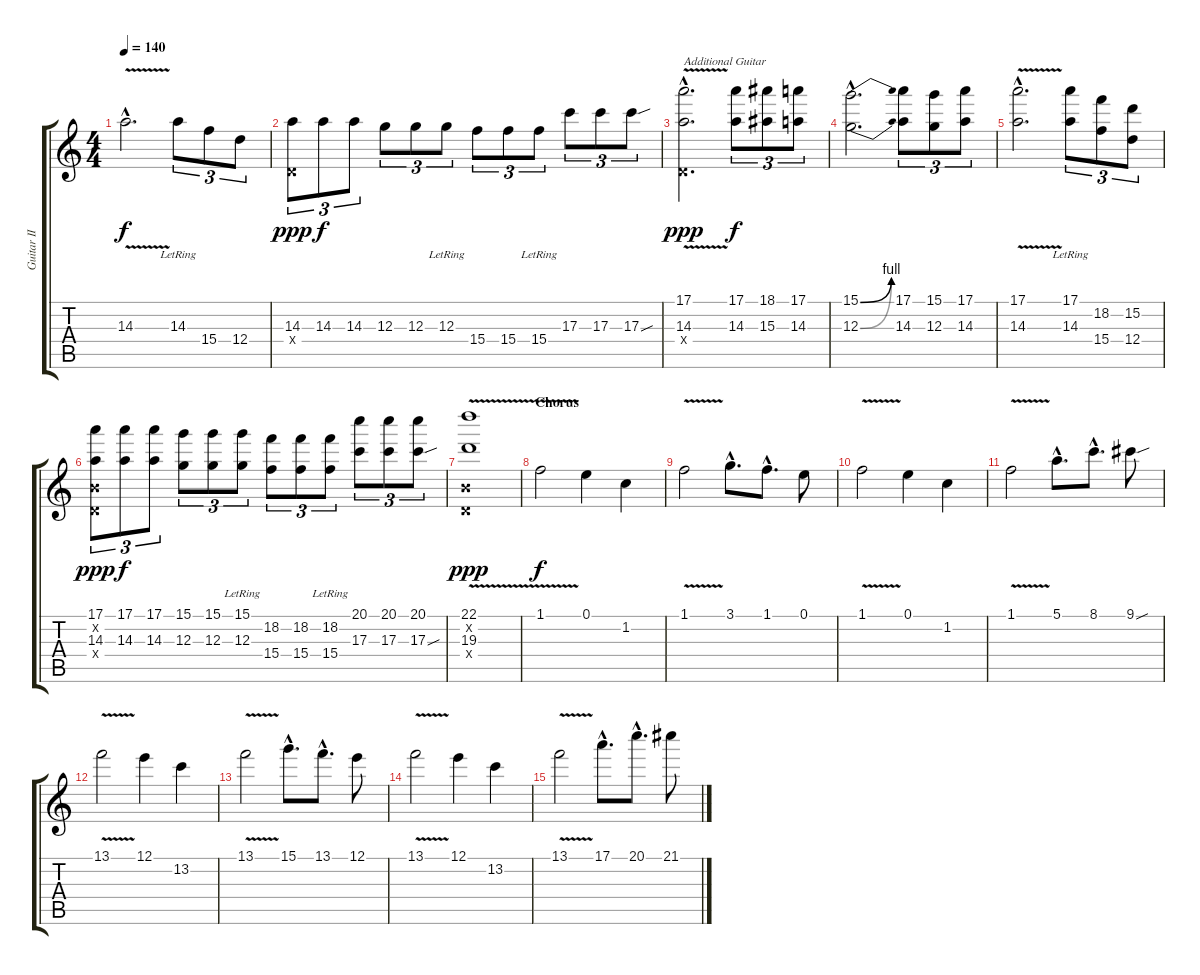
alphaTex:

\track ("Guitar II" "Guitar II") {instrument distortionguitar}
\staff {score tabs}
\tuning (E4 B3 G3 D3 A2 E2) {hide}
\ts (4 4)
\tempo 140
\clef g2
\ks c
14.3{v hac}.2{d dy f} 14.3{lr}.8{tu (3 2)} 15.4.8{tu (3 2)} 12.4.8{tu (3 2)} |
(14.3 0.4{x}).8{tu (3 2) dy ppp} 14.3.8{tu (3 2) dy f} 14.3.8{tu (3 2)} 12.3.8{tu (3 2)} 12.3.8{tu (3 2)} 12.3{lr}.8{tu (3 2)} 15.4.8{tu (3 2)} 15.4.8{tu (3 2)} 15.4{lr}.8{tu (3 2)} 17.3.8{tu (3 2)} 17.3.8{tu (3 2)} 17.3{sou}.8{tu (3 2)} |
(17.1{v hac} 14.3{v hac} 0.4{hac x}).2{d txt "Additional Guitar" dy ppp volume 13} (17.1 14.3).8{tu (3 2) dy f} (18.1 15.3).8{tu (3 2)} (17.1 14.3).8{tu (3 2)} |
(15.1{be (bend 0 0 60 4) hac} 12.3{be (bend 0 0 60 4) hac}).2{d} (17.1 14.3).8{tu (3 2)} (15.1 12.3).8{tu (3 2)} (17.1 14.3).8{tu (3 2)} |
(17.1{v hac} 14.3{v hac}).2{d} (17.1{lr} 14.3{lr}).8{tu (3 2)} (18.2 15.4).8{tu (3 2)} (15.2 12.4).8{tu (3 2)} |
(17.1 0.2{x} 14.3 0.4{x}).8{tu (3 2) dy ppp} (17.1 14.3).8{tu (3 2) dy f} (17.1 14.3).8{tu (3 2)} (15.1 12.3).8{tu (3 2)} (15.1 12.3).8{tu (3 2)} (15.1 12.3{lr}).8{tu (3 2)} (18.2 15.4).8{tu (3 2)} (18.2 15.4).8{tu (3 2)} (18.2{lr} 15.4{lr}).8{tu (3 2)} (20.1 17.3).8{tu (3 2)} (20.1 17.3).8{tu (3 2)} (20.1 17.3{sou}).8{tu (3 2)} |
(22.1{v} 0.2{x} 19.3{v} 0.4{x}).1{dy ppp} |
\section ("" "Chorus")
1.1{v}.2{dy f volume 13} 0.1.4 1.2.4 |
1.1{v}.2 3.1{hac}.8{d} 1.1{hac}.8{d} 0.1.8 |
1.1{v}.2 0.1.4 1.2.4 |
1.1{v}.2 5.1{hac}.8{d} 8.1{hac}.8{d} 9.1{sou}.8 |
13.1{v}.2 12.1.4 13.2.4 |
13.1{v}.2 15.1{hac}.8{d} 13.1{hac}.8{d} 12.1.8 |
13.1{v}.2 12.1.4 13.2.4 |
13.1{v}.2 17.1{hac}.8{d} 20.1{hac}.8{d} 21.1.8
